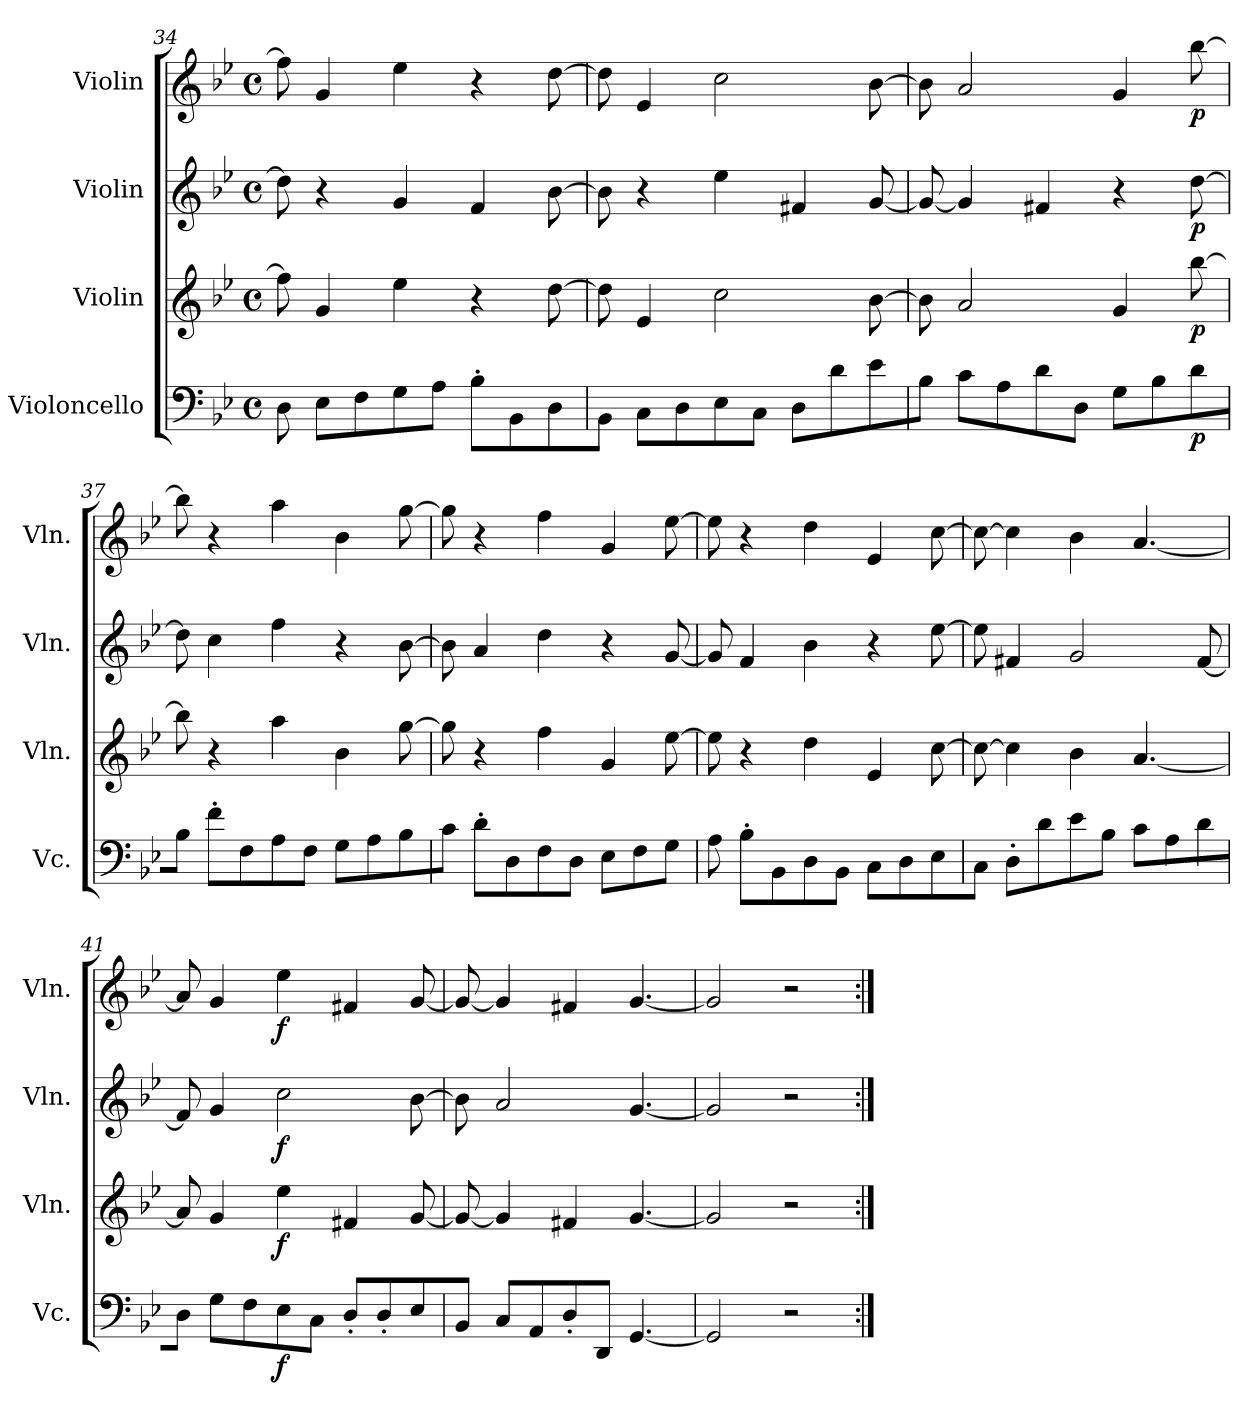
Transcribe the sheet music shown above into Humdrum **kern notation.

**kern	**dynam	**kern	**dynam	**kern	**dynam	**kern	**dynam
*part4	*part4	*part3	*part3	*part2	*part2	*part1	*part1
*staff4	*staff4	*staff3	*staff3	*staff2	*staff2	*staff1	*staff1
*I"Violoncello	*	*I"Violin	*	*I"Violin	*	*I"Violin	*
*I'Vc.	*	*I'Vln.	*	*I'Vln.	*	*I'Vln.	*
!!LO:LB:g=z
*clefF4	*	*clefG2	*	*clefG2	*	*clefG2	*
*k[b-e-]	*	*k[b-e-]	*	*k[b-e-]	*	*k[b-e-]	*
*M4/4	*	*M4/4	*	*M4/4	*	*M4/4	*
*met(c)	*	*met(c)	*	*met(c)	*	*met(c)	*
=34	=34	=34	=34	=34	=34	=34	=34
8D\	.	8ff\]	.	8dd\]	.	8ff\]	.
8E-\L	.	4g/	.	4r	.	4g/	.
8F\	.	.	.	.	.	.	.
8G\	.	4ee-\	.	4g/	.	4ee-\	.
8A\J	.	.	.	.	.	.	.
8B-'\L	.	4r	.	4f/	.	4r	.
8BB-\	.	.	.	.	.	.	.
8D\	.	[8dd\	.	[8b-\	.	[8dd\	.
=35	=35	=35	=35	=35	=35	=35	=35
8BB-\J	.	8dd\]	.	8b-\]	.	8dd\]	.
8C\L	.	4e-/	.	4r	.	4e-/	.
8D\	.	.	.	.	.	.	.
8E-\	.	2cc\	.	4ee-\	.	2cc\	.
8C\J	.	.	.	.	.	.	.
8D\L	.	.	.	4f#X/	.	.	.
8d\	.	.	.	.	.	.	.
8e-\	.	[8b-\	.	[8g/	.	[8b-\	.
=36	=36	=36	=36	=36	=36	=36	=36
8B-\J	.	8b-\]	.	8g/_	.	8b-\]	.
8c\L	.	2a/	.	4g/]	.	2a/	.
8A\	.	.	.	.	.	.	.
8d\	.	.	.	4f#X/	.	.	.
8D\J	.	.	.	.	.	.	.
8G\L	.	4g/	.	4r	.	4g/	.
8B-\	.	.	.	.	.	.	.
!	!LO:DY:b	!	!LO:DY:b	!	!LO:DY:b	!	!LO:DY:b
8d\	p	[8bb-\	p	[8dd\	p	[8bb-\	p
=37	=37	=37	=37	=37	=37	=37	=37
8B-\J	.	8bb-\]	.	8dd\]	.	8bb-\]	.
8f'\L	.	4r	.	4cc\	.	4r	.
8F\	.	.	.	.	.	.	.
8A\	.	4aa\	.	4ff\	.	4aa\	.
8F\J	.	.	.	.	.	.	.
8G\L	.	4b-\	.	4r	.	4b-\	.
8A\	.	.	.	.	.	.	.
8B-\	.	[8gg\	.	[8b-\	.	[8gg\	.
=38	=38	=38	=38	=38	=38	=38	=38
8c\J	.	8gg\]	.	8b-\]	.	8gg\]	.
8d'\L	.	4r	.	4a/	.	4r	.
8D\	.	.	.	.	.	.	.
8F\	.	4ff\	.	4dd\	.	4ff\	.
8D\J	.	.	.	.	.	.	.
8E-\L	.	4g/	.	4r	.	4g/	.
8F\	.	.	.	.	.	.	.
8G\J	.	[8ee-\	.	[8g/	.	[8ee-\	.
!!LO:PB:g=z
=39	=39	=39	=39	=39	=39	=39	=39
8A\	.	8ee-\]	.	8g/]	.	8ee-\]	.
8B-'\L	.	4r	.	4f/	.	4r	.
8BB-\	.	.	.	.	.	.	.
8D\	.	4dd\	.	4b-\	.	4dd\	.
8BB-\J	.	.	.	.	.	.	.
8C\L	.	4e-/	.	4r	.	4e-/	.
8D\	.	.	.	.	.	.	.
8E-\	.	[8cc\	.	[8ee-\	.	[8cc\	.
=40	=40	=40	=40	=40	=40	=40	=40
8C\J	.	8cc\_	.	8ee-\]	.	8cc\_	.
8D'\L	.	4cc\]	.	4f#X/	.	4cc\]	.
8d\	.	.	.	.	.	.	.
8e-\	.	4b-\	.	2g/	.	4b-\	.
8B-\J	.	.	.	.	.	.	.
8c\L	.	[4.a/	.	.	.	[4.a/	.
8A\	.	.	.	.	.	.	.
8d\	.	.	.	[8f#/	.	.	.
=41	=41	=41	=41	=41	=41	=41	=41
8D\J	.	8a/]	.	8f#/]	.	8a/]	.
8G\L	.	4g/	.	4g/	.	4g/	.
8F\	.	.	.	.	.	.	.
!	!LO:DY:b	!	!LO:DY:b	!	!LO:DY:b	!	!LO:DY:b
8E-\	f	4ee-\	f	2cc\	f	4ee-\	f
8C\J	.	.	.	.	.	.	.
8D'/L	.	4f#X/	.	.	.	4f#X/	.
8D'/	.	.	.	.	.	.	.
8E-/	.	[8g/	.	[8b-\	.	[8g/	.
=42	=42	=42	=42	=42	=42	=42	=42
8BB-/J	.	8g/_	.	8b-\]	.	8g/_	.
8C/L	.	4g/]	.	2a/	.	4g/]	.
8AA/	.	.	.	.	.	.	.
8D'/	.	4f#X/	.	.	.	4f#X/	.
8DD/J	.	.	.	.	.	.	.
[4.GG/	.	[4.g/	.	[4.g/	.	[4.g/	.
=43	=43	=43	=43	=43	=43	=43	=43
2GG/]	.	2g/]	.	2g/]	.	2g/]	.
2r	.	2r	.	2r	.	2r	.
=:|!	=:|!	=:|!	=:|!	=:|!	=:|!	=:|!	=:|!
*-	*-	*-	*-	*-	*-	*-	*-
